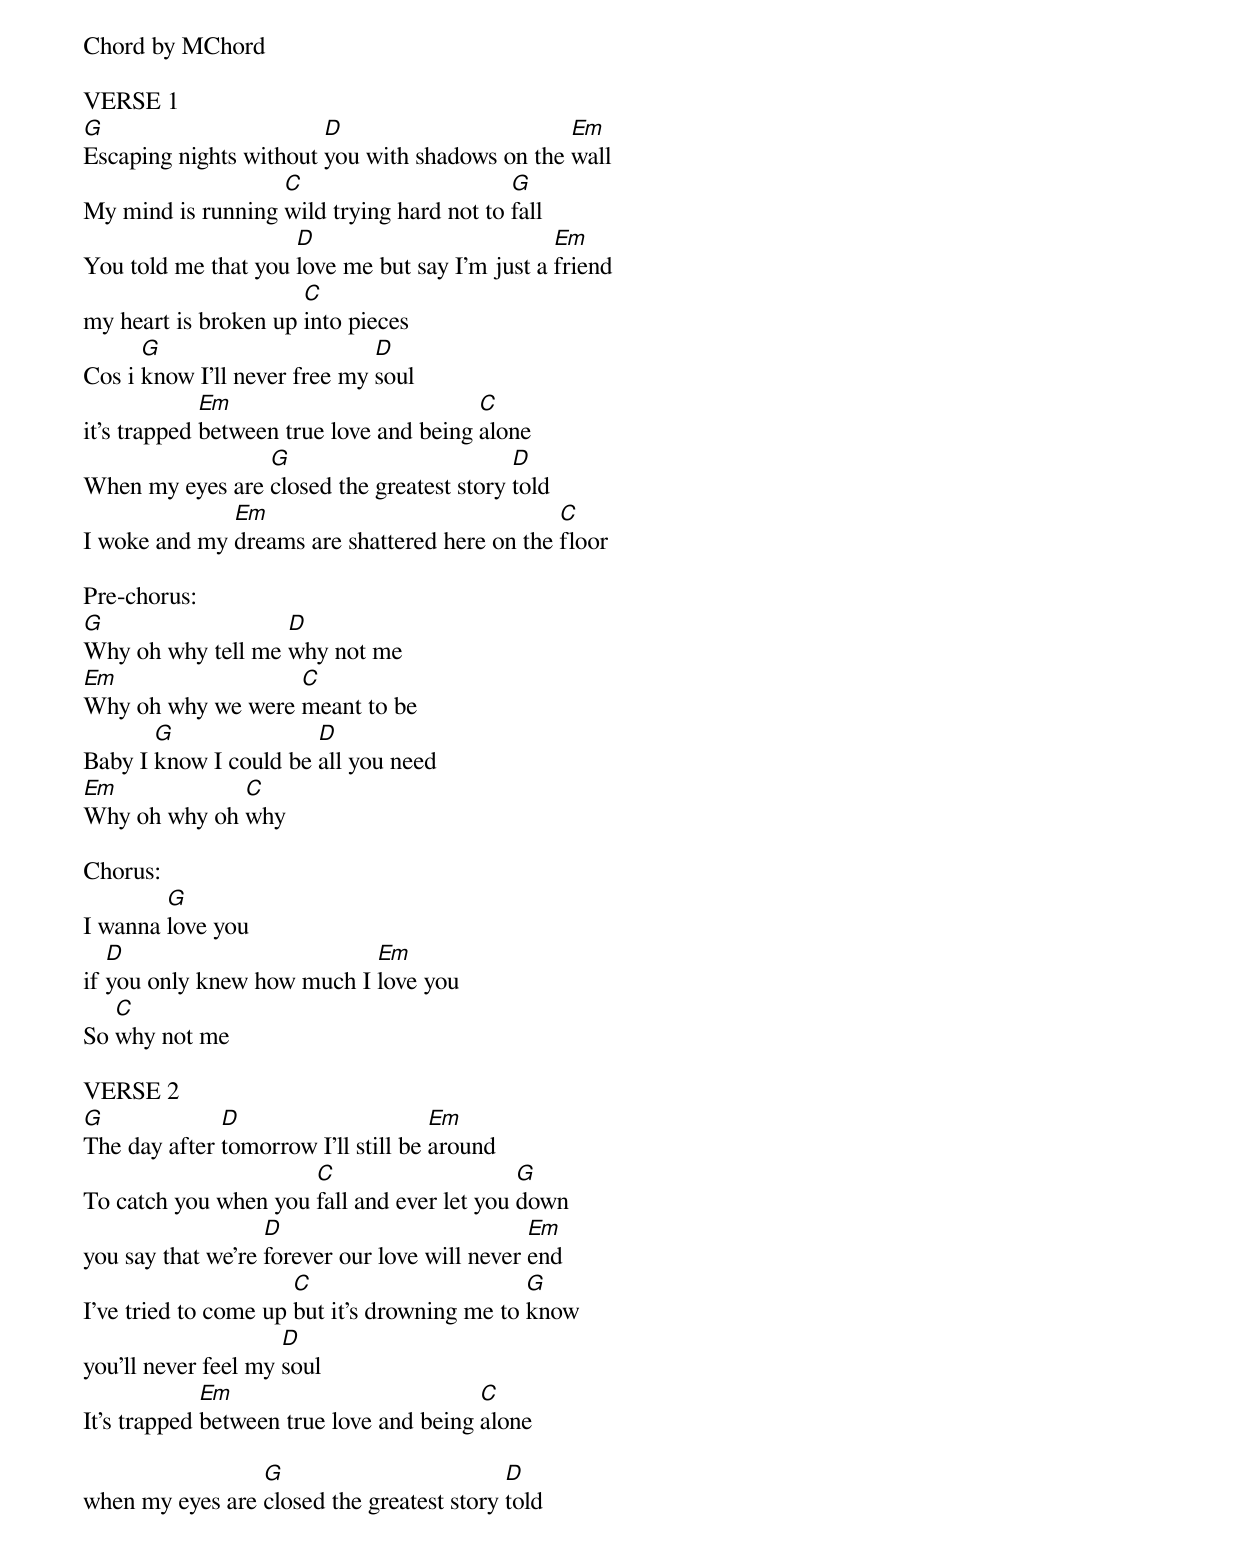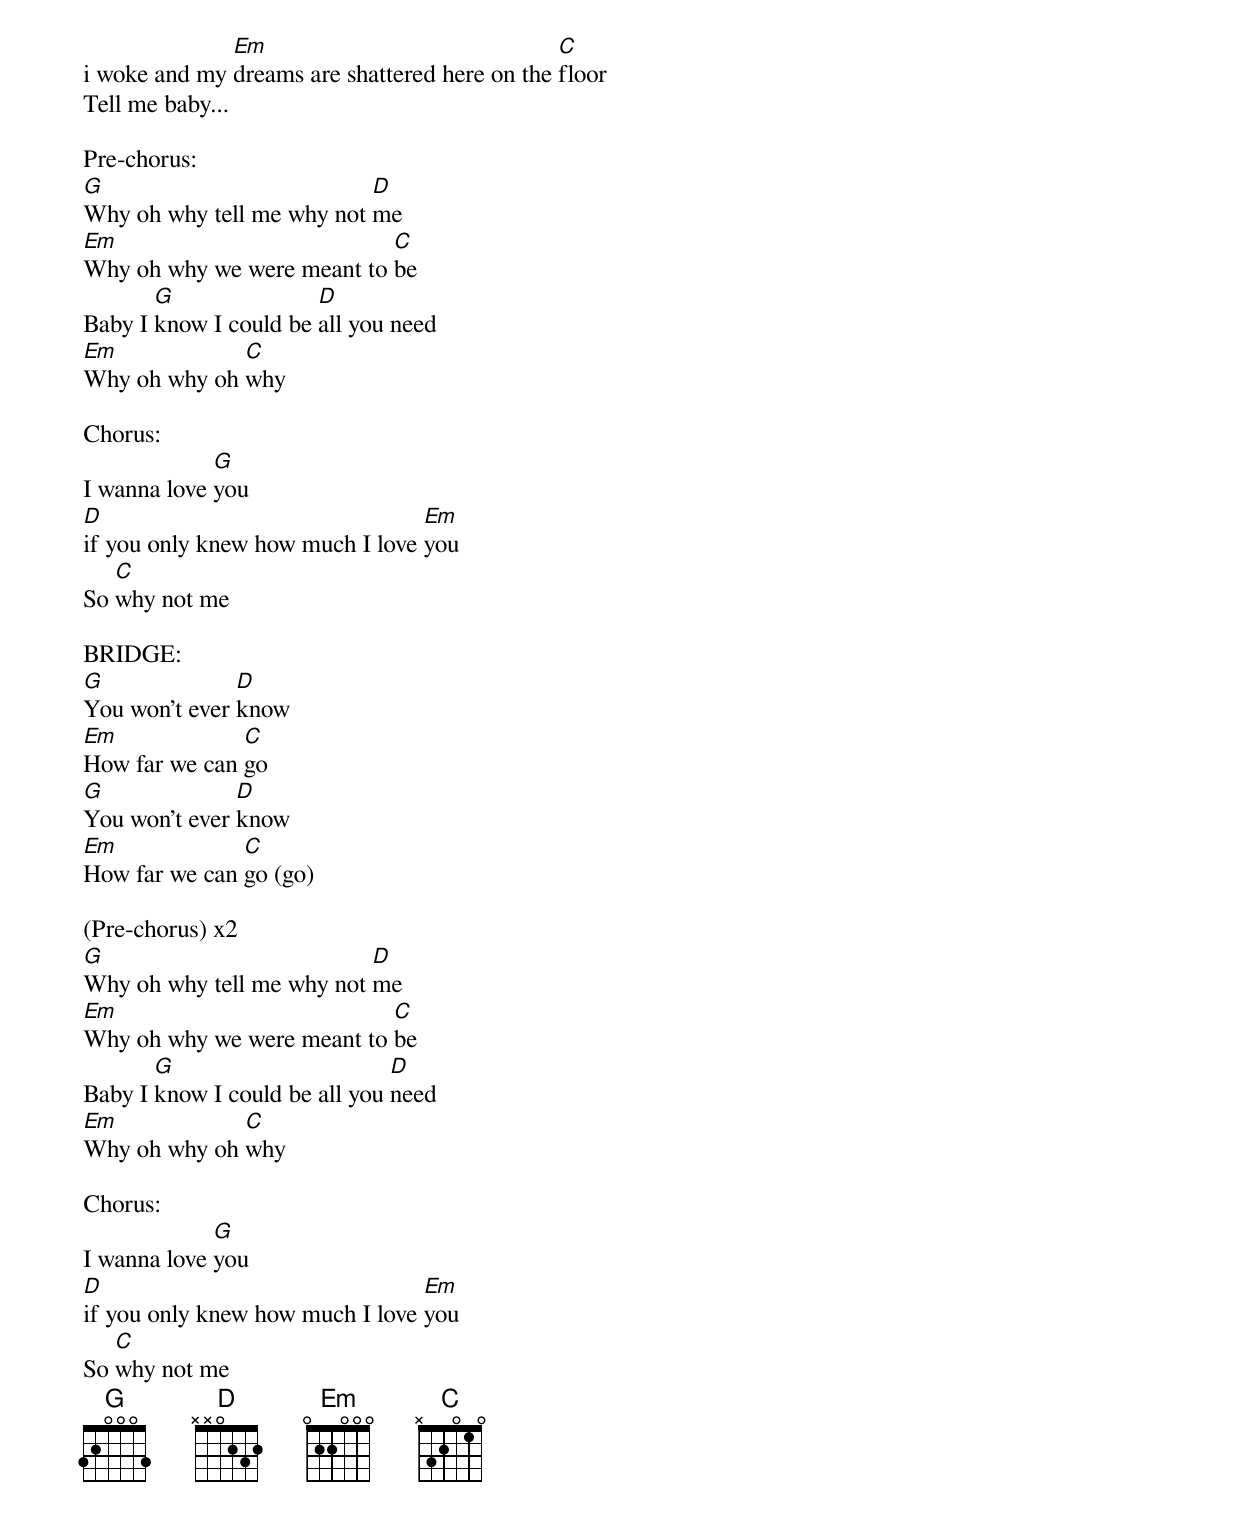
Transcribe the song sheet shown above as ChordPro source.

Chord by MChord

VERSE 1
[G]Escaping nights without [D]you with shadows on the [Em]wall
My mind is running [C]wild trying hard not to [G]fall
You told me that you [D]love me but say I'm just a [Em]friend
my heart is broken up [C]into pieces
Cos i [G]know I'll never free my [D]soul
it's trapped [Em]between true love and being [C]alone
When my eyes are [G]closed the greatest story [D]told
I woke and my [Em]dreams are shattered here on the [C]floor

Pre-chorus:
[G]Why oh why tell me [D]why not me
[Em]Why oh why we were [C]meant to be
Baby I [G]know I could be [D]all you need
[Em]Why oh why oh [C]why

Chorus:
I wanna [G]love you
if [D]you only knew how much I [Em]love you
So [C]why not me

VERSE 2
[G]The day after [D]tomorrow I'll still be [Em]around
To catch you when you [C]fall and ever let you [G]down
you say that we're [D]forever our love will never [Em]end
I've tried to come up [C]but it's drowning me to [G]know
you'll never feel my [D]soul
It's trapped [Em]between true love and being [C]alone

when my eyes are [G]closed the greatest story [D]told
i woke and my [Em]dreams are shattered here on the [C]floor
Tell me baby...

Pre-chorus:
[G]Why oh why tell me why not [D]me
[Em]Why oh why we were meant to [C]be
Baby I [G]know I could be [D]all you need
[Em]Why oh why oh [C]why

Chorus:
I wanna love [G]you
[D]if you only knew how much I love [Em]you
So [C]why not me

BRIDGE:
[G]You won't ever [D]know
[Em]How far we can [C]go
[G]You won't ever [D]know
[Em]How far we can [C]go (go)

(Pre-chorus) x2
[G]Why oh why tell me why not [D]me
[Em]Why oh why we were meant to [C]be
Baby I [G]know I could be all you [D]need
[Em]Why oh why oh [C]why

Chorus:
I wanna love [G]you
[D]if you only knew how much I love [Em]you
So [C]why not me
